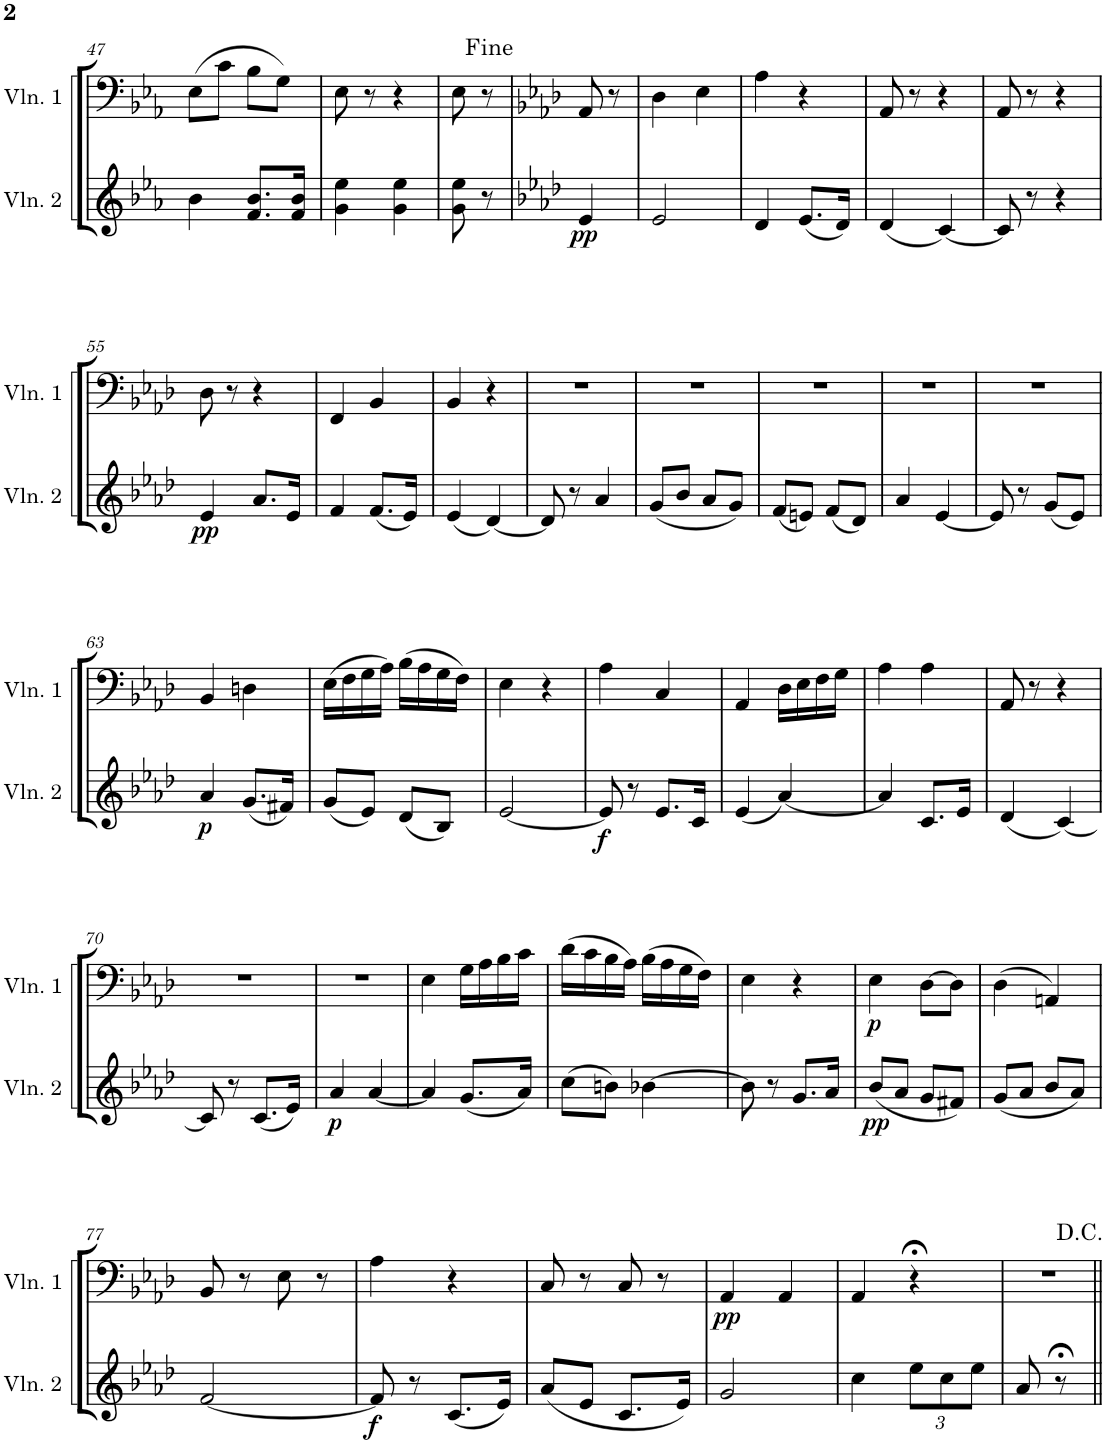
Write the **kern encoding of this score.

**kern	**dynam	**kern	**dynam
*part2	*part2	*part1	*part1
*staff2	*staff2	*staff1	*staff1
*I"Violín 2	*	*I"Violín 1	*
*I'Vln. 2	*	*I'Vln. 1	*
!!LO:PB:g=z
*clefG2	*	*clefF4	*
*k[b-e-a-]	*	*k[b-e-a-]	*
*M2/4	*	*M2/4	*
=47	=47	=47	=47
4b-\	.	(8E-\L	.
.	.	8c\J	.
8.f/ 8.b-/L	.	8B-\L	.
.	.	8G\J)	.
16f/ 16b-/Jk	.	.	.
=48	=48	=48	=48
4g\ 4ee-\	.	8E-\	.
.	.	8r	.
4g\ 4ee-\	.	4r	.
=49	=49	=49	=49
8g\ 8ee-\	.	8E-\	.
8r	.	8r	.
=50	=50	=50	=50
*k[b-e-a-d-]	*	*k[b-e-a-d-]	*
!	!LO:DY:b	!	!
4e-/	pp	8AA-/	.
.	.	8r	.
=51	=51	=51	=51
2e-/	.	4D-\	.
.	.	4E-\	.
=52	=52	=52	=52
4d-/	.	4A-\	.
(8.e-/L	.	4r	.
16d-/Jk)	.	.	.
=53	=53	=53	=53
(4d-/	.	8AA-/	.
.	.	8r	.
[4c/)	.	4r	.
=54	=54	=54	=54
8c/]	.	8AA-/	.
8r	.	8r	.
4r	.	4r	.
!!LO:LB:g=z
=55	=55	=55	=55
!	!LO:DY:b	!	!
4e-/	pp	8D-\	.
.	.	8r	.
8.a-/L	.	4r	.
16e-/Jk	.	.	.
=56	=56	=56	=56
4f/	.	4FF/	.
(8.f/L	.	4BB-/	.
16e-/Jk)	.	.	.
=57	=57	=57	=57
(4e-/	.	4BB-/	.
[4d-/)	.	4r	.
=58	=58	=58	=58
8d-/]	.	2r	.
8r	.	.	.
4a-/	.	.	.
=59	=59	=59	=59
(8g/L	.	2r	.
8b-/J	.	.	.
8a-/L	.	.	.
8g/J)	.	.	.
=60	=60	=60	=60
(8f/L	.	2r	.
8en/J)	.	.	.
(8f/L	.	.	.
8d-/J)	.	.	.
=61	=61	=61	=61
4a-/	.	2r	.
[4e-/	.	.	.
=62	=62	=62	=62
8e-/]	.	2r	.
8r	.	.	.
(8g/L	.	.	.
8e-/J)	.	.	.
!!LO:LB:g=z
=63	=63	=63	=63
!	!LO:DY:b	!	!
4a-/	p	4BB-/	.
(8.g/L	.	4Dn\	.
16f#X/Jk)	.	.	.
=64	=64	=64	=64
(8g/L	.	(16E-\LL	.
.	.	16F\	.
8e-/J)	.	16G\	.
.	.	16A-\JJ)	.
(8d-/L	.	(16B-\LL	.
.	.	16A-\	.
8B-/J)	.	16G\	.
.	.	16F\JJ)	.
=65	=65	=65	=65
[2e-/	.	4E-\	.
.	.	4r	.
=66	=66	=66	=66
!	!LO:DY:b	!	!
8e-/]	f	4A-\	.
8r	.	.	.
8.e-/L	.	4C/	.
16c/Jk	.	.	.
=67	=67	=67	=67
(4e-/	.	4AA-/	.
[4a-/)	.	16D-\LL	.
.	.	16E-\	.
.	.	16F\	.
.	.	16G\JJ	.
=68	=68	=68	=68
4a-/]	.	4A-\	.
8.c/L	.	4A-\	.
16e-/Jk	.	.	.
=69	=69	=69	=69
(4d-/	.	8AA-/	.
.	.	8r	.
[4c/)	.	4r	.
!!LO:LB:g=z
=70	=70	=70	=70
8c/]	.	2r	.
8r	.	.	.
(8.c/L	.	.	.
16e-/Jk)	.	.	.
=71	=71	=71	=71
!	!LO:DY:b	!	!
4a-/	p	2r	.
[4a-/	.	.	.
=72	=72	=72	=72
4a-/]	.	4E-\	.
(8.g/L	.	16G\LL	.
.	.	16A-\	.
.	.	16B-\	.
16a-/Jk)	.	16c\JJ	.
=73	=73	=73	=73
(8cc\L	.	(16d-\LL	.
.	.	16c\	.
8bn\J)	.	16B-\	.
.	.	16A-\JJ)	.
[4b-X\	.	(16B-\LL	.
.	.	16A-\	.
.	.	16G\	.
.	.	16F\JJ)	.
=74	=74	=74	=74
8b-\]	.	4E-\	.
8r	.	.	.
8.g/L	.	4r	.
16a-/Jk	.	.	.
=75	=75	=75	=75
!	!LO:DY:b	!	!LO:DY:b
(8b-/L	pp	4E-\	p
8a-/J	.	.	.
8g/L	.	[8D-\L	.
8f#X/J)	.	8D-\J]	.
=76	=76	=76	=76
(8g/L	.	(4D-\	.
8a-/J	.	.	.
8b-/L	.	4AAn/)	.
8a-/J)	.	.	.
!!LO:LB:g=z
=77	=77	=77	=77
[2f/	.	8BB-/	.
.	.	8r	.
.	.	8E-\	.
.	.	8r	.
=78	=78	=78	=78
!	!LO:DY:b	!	!
8f/]	f	4A-\	.
8r	.	.	.
(8.c/L	.	4r	.
16e-/Jk)	.	.	.
=79	=79	=79	=79
(8a-/L	.	8C/	.
8e-/J	.	8r	.
8.c/L	.	8C/	.
.	.	8r	.
16e-/Jk)	.	.	.
=80	=80	=80	=80
!	!	!	!LO:DY:b
2g/	.	4AA-/	pp
.	.	4AA-/	.
=81	=81	=81	=81
4cc\	.	4AA-/	.
*Xbrackettup	*	*	*
12ee-\L	.	4r;<	.
12cc\	.	.	.
12ee-\J	.	.	.
=82	=82	=82	=82
8a-/	.	2r	.
8r;<	.	.	.
4ryy	.	.	.
=||	=||	=||	=||
*-	*-	*-	*-
